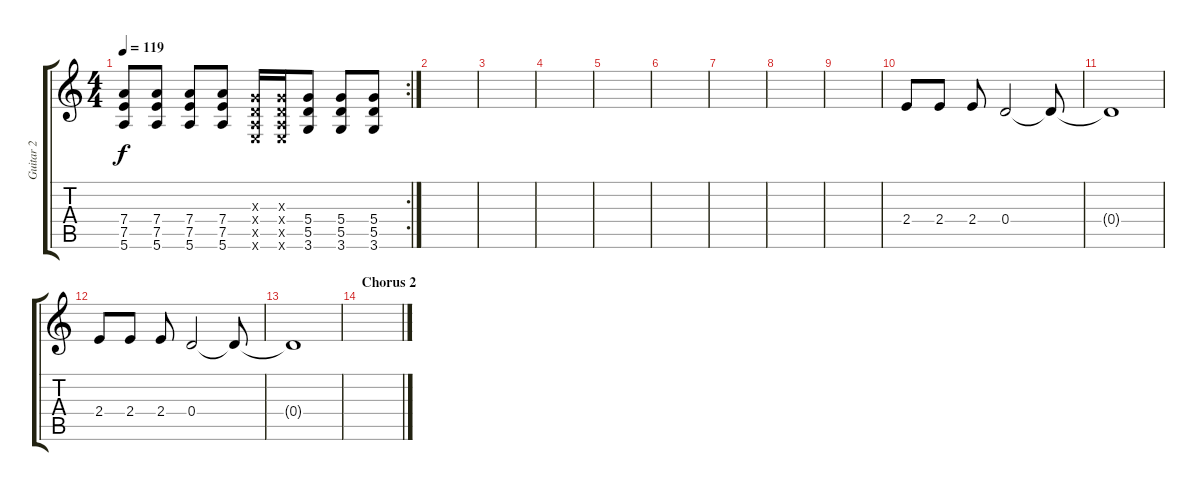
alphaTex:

\track ("Guitar 2" "Guitar 2") {instrument acousticguitarsteel}
\staff {score tabs}
\tuning (E4 B3 G3 D3 A2 E2) {hide}
\rc 2
\ts (4 4)
\tempo 119
\clef g2
\ks c
(7.4 7.5 5.6).8{dy f} (7.4 7.5 5.6).8 (7.4 7.5 5.6).8 (7.4 7.5 5.6).8 (0.3{x} 0.4{x} 0.5{x} 0.6{x}).16 (0.3{x} 0.4{x} 0.5{x} 0.6{x}).16 (5.4 5.5 3.6).8 (5.4 5.5 3.6).8 (5.4 5.5 3.6).8 |
|
|
|
|
|
|
|
|
2.4.8 2.4.8 2.4.8 0.4.2 0.4{t}.8 |
0.4{t}.1 |
2.4.8 2.4.8 2.4.8 0.4.2 0.4{t}.8 |
0.4{t}.1 |
\section ("" "Chorus 2")
